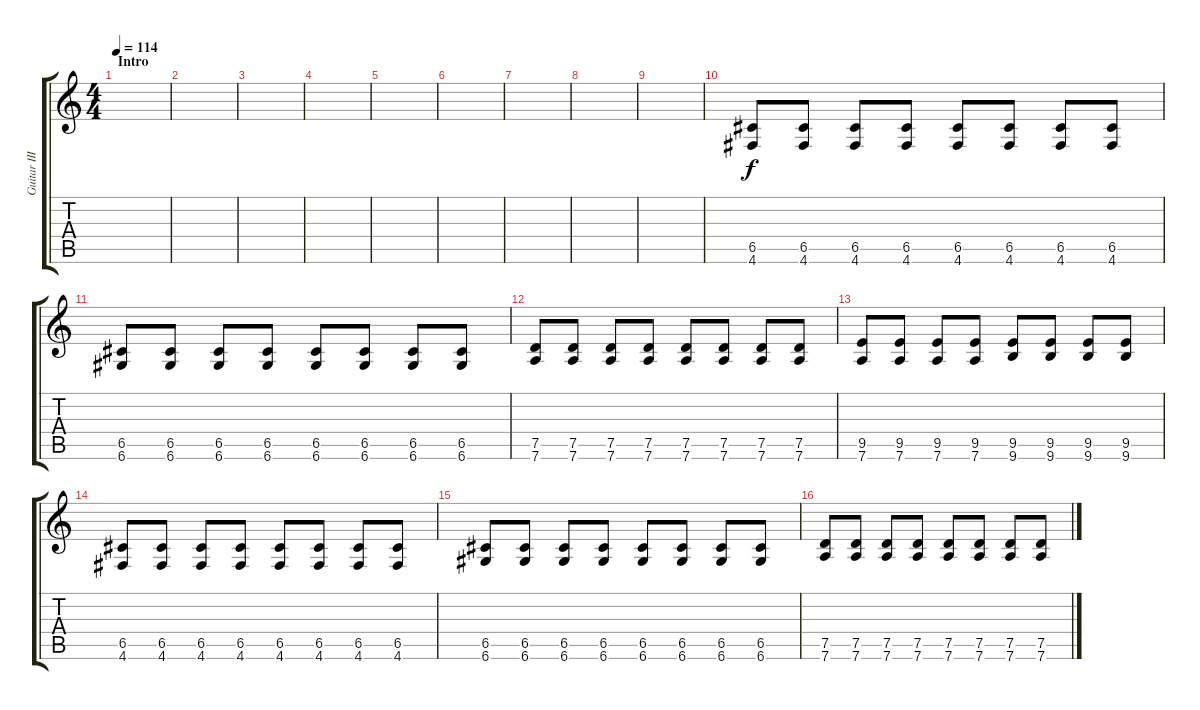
\track ("Guitar III" "Guitar III") {instrument distortionguitar}
\staff {score tabs}
\tuning (D4 A3 F3 C3 G2 D2) {hide}
\ts (4 4)
\section ("" "Intro")
\tempo 114
\clef g2
\ks c
|
|
|
|
|
|
|
|
|
(6.5 4.6).8 (6.5 4.6).8 (6.5 4.6).8 (6.5 4.6).8 (6.5 4.6).8 (6.5 4.6).8 (6.5 4.6).8 (6.5 4.6).8 |
(6.5 6.6).8 (6.5 6.6).8 (6.5 6.6).8 (6.5 6.6).8 (6.5 6.6).8 (6.5 6.6).8 (6.5 6.6).8 (6.5 6.6).8 |
(7.5 7.6).8 (7.5 7.6).8 (7.5 7.6).8 (7.5 7.6).8 (7.5 7.6).8 (7.5 7.6).8 (7.5 7.6).8 (7.5 7.6).8 |
(9.5 7.6).8 (9.5 7.6).8 (9.5 7.6).8 (9.5 7.6).8 (9.5 9.6).8 (9.5 9.6).8 (9.5 9.6).8 (9.5 9.6).8 |
(6.5 4.6).8 (6.5 4.6).8 (6.5 4.6).8 (6.5 4.6).8 (6.5 4.6).8 (6.5 4.6).8 (6.5 4.6).8 (6.5 4.6).8 |
(6.5 6.6).8 (6.5 6.6).8 (6.5 6.6).8 (6.5 6.6).8 (6.5 6.6).8 (6.5 6.6).8 (6.5 6.6).8 (6.5 6.6).8 |
(7.5 7.6).8 (7.5 7.6).8 (7.5 7.6).8 (7.5 7.6).8 (7.5 7.6).8 (7.5 7.6).8 (7.5 7.6).8 (7.5 7.6).8
